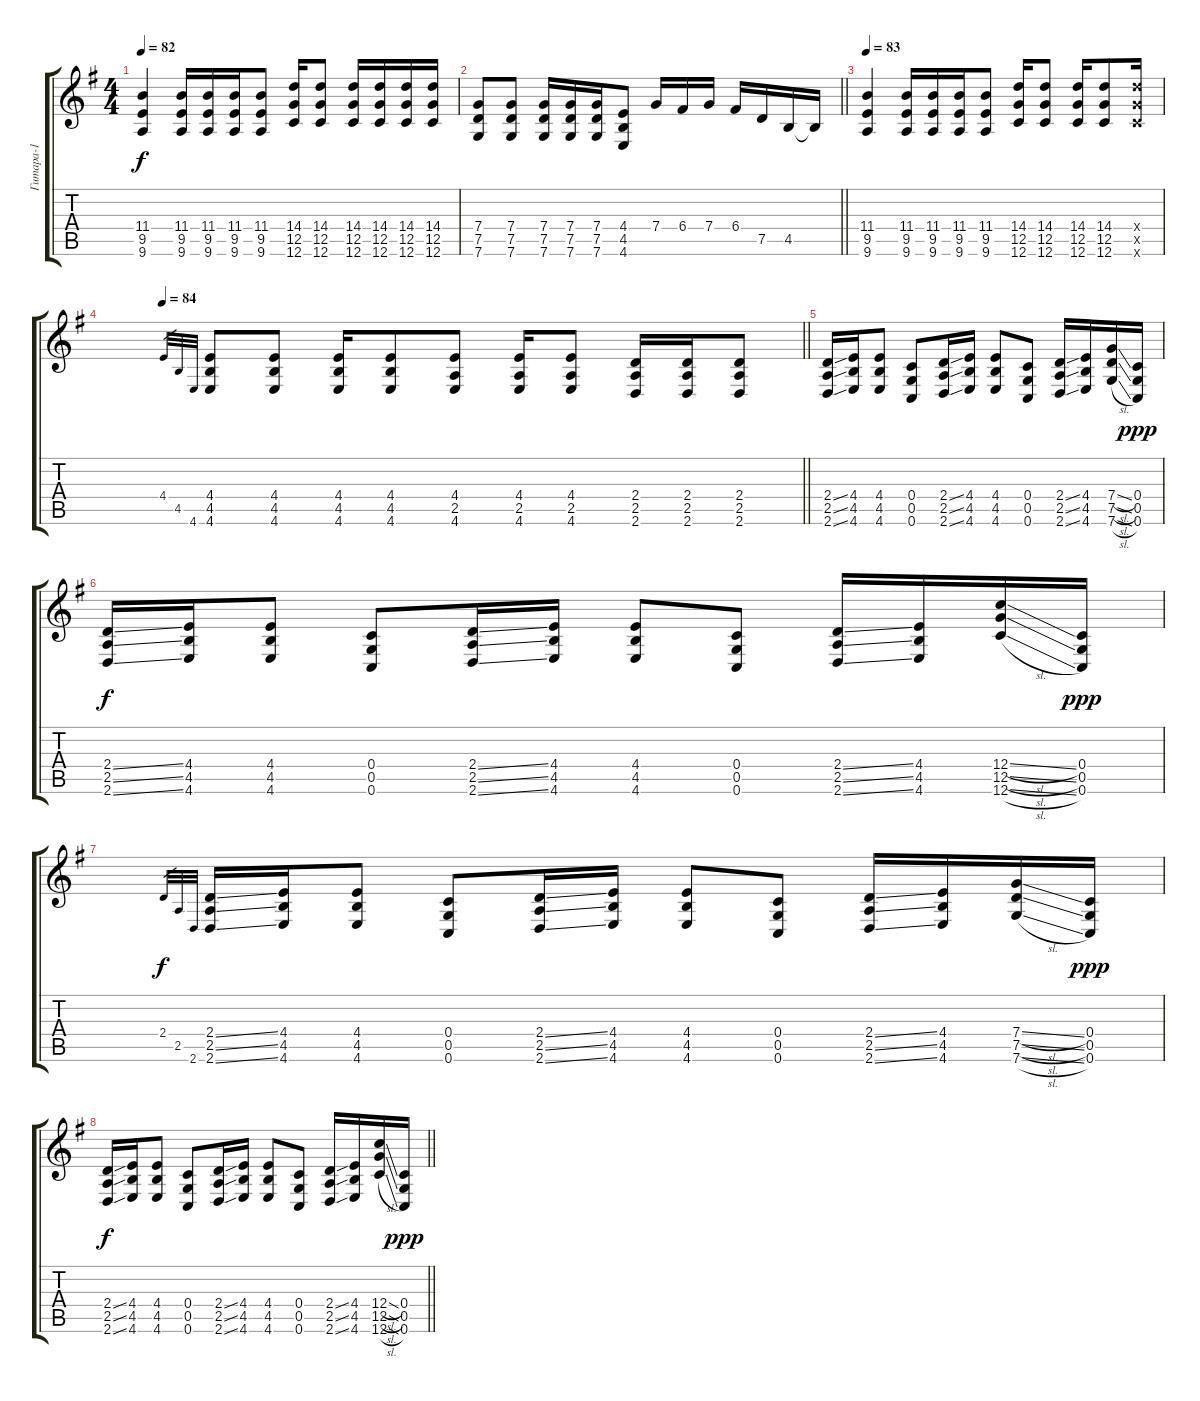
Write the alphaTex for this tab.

\track ("Гитара-1" "Гитара-1") {instrument electricguitarclean}
\staff {score tabs}
\tuning (D4 A3 F3 C3 G2 C2) {hide}
\ts (4 4)
\tempo 82
\clef g2
\ks eminor
(11.4 9.5 9.6).4{dy f} (11.4 9.5 9.6).16 (11.4 9.5 9.6).16 (11.4 9.5 9.6).16 (11.4 9.5 9.6).8 (14.4 12.5 12.6).16 (14.4 12.5 12.6).8 (14.4 12.5 12.6).16 (14.4 12.5 12.6).16 (14.4 12.5 12.6).16 (14.4 12.5 12.6).16 |
\barLineRight lightlight
(7.4 7.5 7.6).8 (7.4 7.5 7.6).8 (7.4 7.5 7.6).16 (7.4 7.5 7.6).16 (7.4 7.5 7.6).16 (4.4 4.5 4.6).8 7.4.16 6.4.16 7.4.16 6.4.16 7.5.16 4.5.16 4.5{t}.16 |
\tempo 83
(11.4 9.5 9.6).4 (11.4 9.5 9.6).16 (11.4 9.5 9.6).16 (11.4 9.5 9.6).16 (11.4 9.5 9.6).8 (14.4 12.5 12.6).16 (14.4 12.5 12.6).8 (14.4 12.5 12.6).16 (14.4 12.5 12.6).8 (14.4{x} 12.5{x} 12.6{x}).16 |
\tempo 84
\barLineRight lightlight
4.4.32{gr} 4.5.32{gr} 4.6.32{gr} (4.4 4.5 4.6).8 (4.4 4.5 4.6).8 (4.4 4.5 4.6).16 (4.4 4.5 4.6).8 (4.4 2.5 4.6).8 (4.4 2.5 4.6).16 (4.4 2.5 4.6).8 (2.4 2.5 2.6).16 (2.4 2.5 2.6).16 (2.4 2.5 2.6).8 |
(2.4{ss} 2.5{ss} 2.6{ss}).16 (4.4 4.5 4.6).16 (4.4 4.5 4.6).8 (0.4 0.5 0.6).8 (2.4{ss} 2.5{ss} 2.6{ss}).16 (4.4 4.5 4.6).16 (4.4 4.5 4.6).8 (0.4 0.5 0.6).8 (2.4{ss} 2.5{ss} 2.6{ss}).16 (4.4 4.5 4.6).16 (7.4{sl} 7.5{sl} 7.6{sl}).16 (0.4 0.5 0.6).16{dy ppp} |
(2.4{ss} 2.5{ss} 2.6{ss}).16{dy f} (4.4 4.5 4.6).16 (4.4 4.5 4.6).8 (0.4 0.5 0.6).8 (2.4{ss} 2.5{ss} 2.6{ss}).16 (4.4 4.5 4.6).16 (4.4 4.5 4.6).8 (0.4 0.5 0.6).8 (2.4{ss} 2.5{ss} 2.6{ss}).16 (4.4 4.5 4.6).16 (12.4{sl} 12.5{sl} 12.6{sl}).16 (0.4 0.5 0.6).16{dy ppp} |
2.4.32{gr dy f} 2.5.32{gr} 2.6.32{gr} (2.4{ss} 2.5{ss} 2.6{ss}).16 (4.4 4.5 4.6).16 (4.4 4.5 4.6).8 (0.4 0.5 0.6).8 (2.4{ss} 2.5{ss} 2.6{ss}).16 (4.4 4.5 4.6).16 (4.4 4.5 4.6).8 (0.4 0.5 0.6).8 (2.4{ss} 2.5{ss} 2.6{ss}).16 (4.4 4.5 4.6).16 (7.4{sl} 7.5{sl} 7.6{sl}).16 (0.4 0.5 0.6).16{dy ppp} |
\barLineRight lightlight
(2.4{ss} 2.5{ss} 2.6{ss}).16{dy f} (4.4 4.5 4.6).16 (4.4 4.5 4.6).8 (0.4 0.5 0.6).8 (2.4{ss} 2.5{ss} 2.6{ss}).16 (4.4 4.5 4.6).16 (4.4 4.5 4.6).8 (0.4 0.5 0.6).8 (2.4{ss} 2.5{ss} 2.6{ss}).16 (4.4 4.5 4.6).16 (12.4{sl} 12.5{sl} 12.6{sl}).16 (0.4 0.5 0.6).16{dy ppp}
